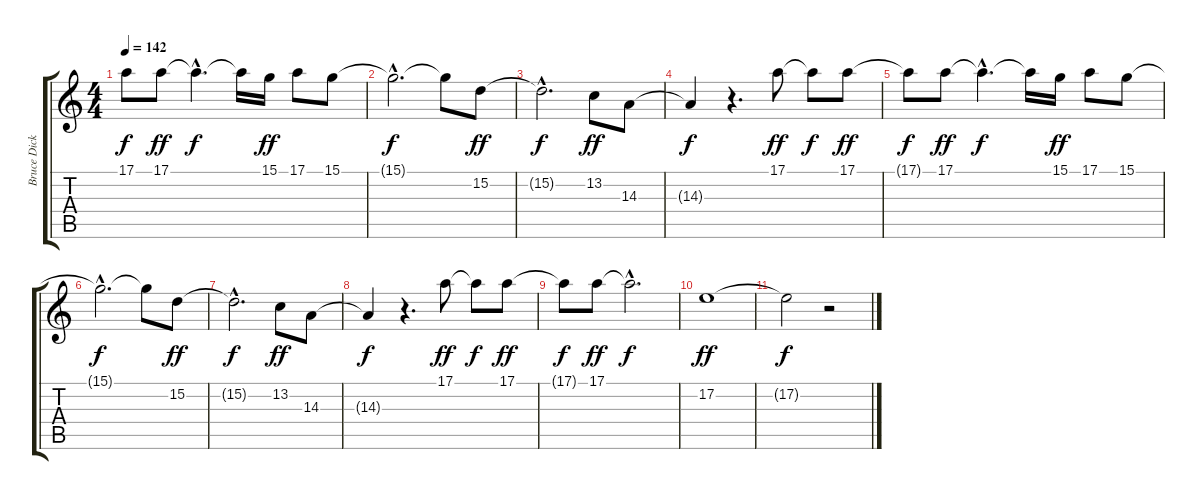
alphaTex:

\track ("Bruce Dickinson" "Bruce Dick") {instrument choiraahs}
\staff {score tabs}
\tuning (E4 B3 G3 D3 A2 E2) {hide}
\ts (4 4)
\tempo 142
\clef g2
\ks c
17.1{t}.8{dy f} 17.1.8{dy ff} 17.1{hac t}.4{d dy f} 17.1{t}.16 15.1.16{dy ff} 17.1.8 15.1.8 |
15.1{hac t}.2{d dy f} 15.1{t}.8 15.2.8{dy ff} |
15.2{hac t}.2{d dy f} 13.2.8{dy ff} 14.3.8 |
14.3{t}.4{dy f} r.4{d} 17.1.8{dy ff} 17.1{t}.8{dy f} 17.1.8{dy ff} |
17.1{t}.8{dy f} 17.1.8{dy ff} 17.1{hac t}.4{d dy f} 17.1{t}.16 15.1.16{dy ff} 17.1.8 15.1.8 |
15.1{hac t}.2{d dy f} 15.1{t}.8 15.2.8{dy ff} |
15.2{hac t}.2{d dy f} 13.2.8{dy ff} 14.3.8 |
14.3{t}.4{dy f} r.4{d} 17.1.8{dy ff} 17.1{t}.8{dy f} 17.1.8{dy ff} |
17.1{t}.8{dy f} 17.1.8{dy ff} 17.1{hac t}.2{d dy f} |
17.2.1{dy ff} |
17.2{t}.2{dy f} r.2
